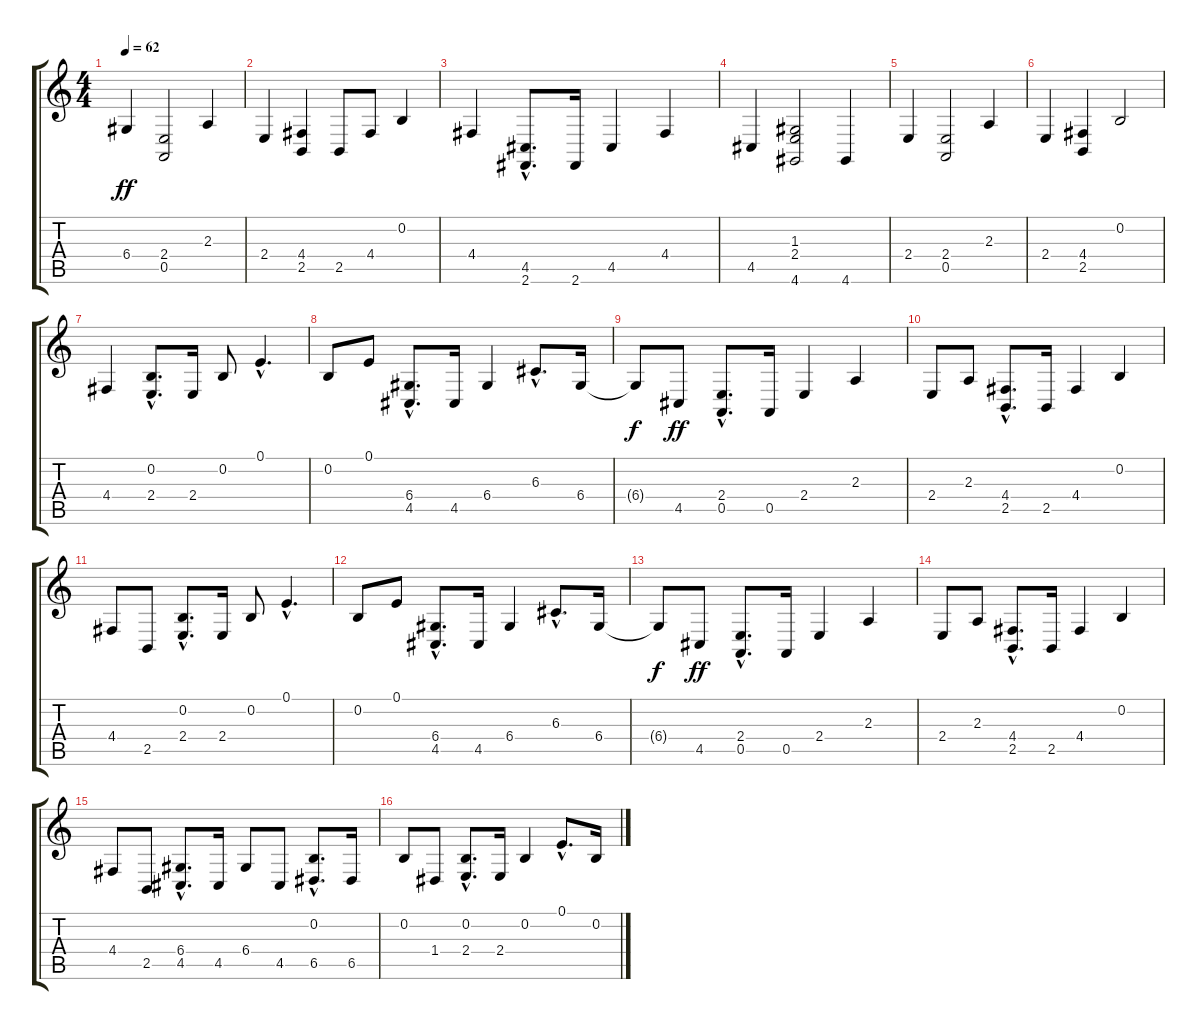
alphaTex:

\track "" {instrument acousticgrandpiano}
\staff {score tabs}
\tuning (E4 B3 G3 D3 A2 E2) {hide}
\ts (4 4)
\tempo 62
\clef g2
\ks c
6.4.4{dy ff} (2.4 0.5).2 2.3.4 |
2.4.4 (4.4 2.5).4 2.5.8 4.4.8 0.2.4 |
4.4.4 (4.5{hac} 2.6{hac}).8{d} 2.6.16 4.5.4 4.4.4 |
4.5.4 (1.3 2.4 4.6).2 4.6.4 |
2.4.4 (2.4 0.5).2 2.3.4 |
2.4.4 (4.4 2.5).4 0.2.2 |
4.4.4 (0.2{hac} 2.4{hac}).8{d} 2.4.16 0.2.8 0.1{hac}.4{d} |
0.2.8 0.1.8 (6.4{hac} 4.5{hac}).8{d} 4.5.16 6.4.4 6.3{hac}.8{d} 6.4.16 |
6.4{t}.8{dy f} 4.5.8{dy ff} (2.4{hac} 0.5{hac}).8{d} 0.5.16 2.4.4 2.3.4 |
2.4.8 2.3.8 (4.4{hac} 2.5{hac}).8{d} 2.5.16 4.4.4 0.2.4 |
4.4.8 2.5.8 (0.2{hac} 2.4{hac}).8{d} 2.4.16 0.2.8 0.1{hac}.4{d} |
0.2.8 0.1.8 (6.4{hac} 4.5{hac}).8{d} 4.5.16 6.4.4 6.3{hac}.8{d} 6.4.16 |
6.4{t}.8{dy f} 4.5.8{dy ff} (2.4{hac} 0.5{hac}).8{d} 0.5.16 2.4.4 2.3.4 |
2.4.8 2.3.8 (4.4{hac} 2.5{hac}).8{d} 2.5.16 4.4.4 0.2.4 |
4.4.8 2.5.8 (6.4{hac} 4.5{hac}).8{d} 4.5.16 6.4.8 4.5.8 (0.2{hac} 6.5{hac}).8{d} 6.5.16 |
0.2.8 1.4.8 (0.2{hac} 2.4{hac}).8{d} 2.4.16 0.2.4 0.1{hac}.8{d} 0.2.16
